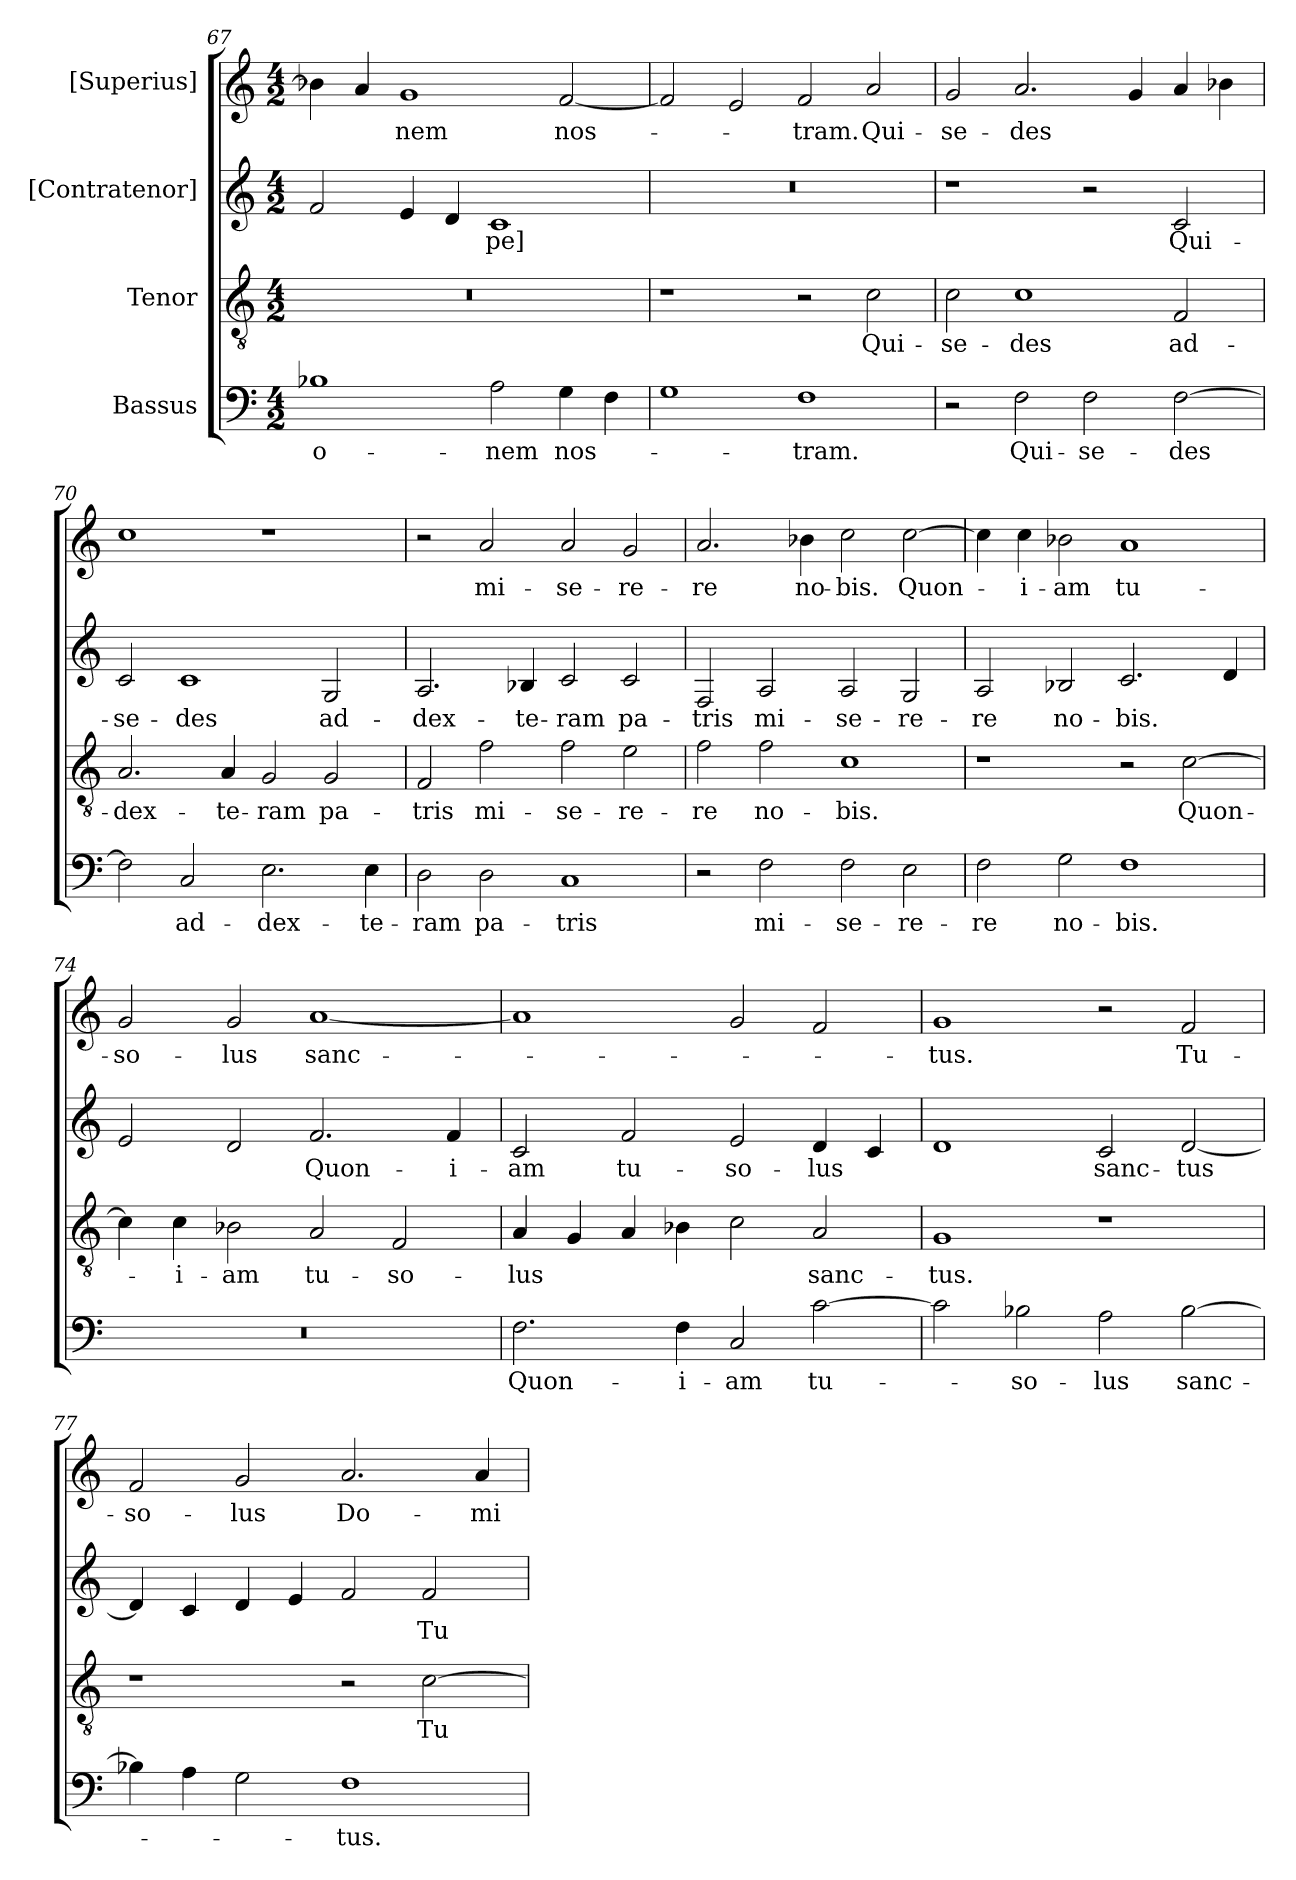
**kern	**text	**kern	**text	**kern	**text	**kern	**text
*part4	*part4	*part3	*part3	*part2	*part2	*part1	*part1
*staff4	*staff4	*staff3	*staff3	*staff2	*staff2	*staff1	*staff1
*I"Bassus	*	*I"Tenor	*	*I"[Contratenor]	*	*I"[Superius]	*
*clefF4	*	*clefGv2	*	*clefG2	*	*clefG2	*
*k[]	*	*k[]	*	*k[]	*	*k[]	*
*M4/2	*	*M4/2	*	*M4/2	*	*M4/2	*
=67	=67	=67	=67	=67	=67	=67	=67
1B-X\	-o-	0r	.	2f/	.	4b-X\]	.
.	.	.	.	.	.	4a/	.
.	.	.	.	4e/	.	1g/	-nem
.	.	.	.	4d/	.	.	.
2A\	-nem	.	.	1c/	-pe]	.	.
4G\	nos-	.	.	.	.	[2f/	nos-
4F\	.	.	.	.	.	.	.
=68	=68	=68	=68	=68	=68	=68	=68
1G\	.	1r	.	0r	.	2f/]	.
.	.	.	.	.	.	2e/	.
1F\	-tram.	2r	.	.	.	2f/	-tram.
.	.	2c\	Qui-	.	.	2a/	Qui-
=69	=69	=69	=69	=69	=69	=69	=69
2r	.	2c\	se-	1r	.	2g/	se-
2F\	Qui-	1c\	-des	.	.	2.a/	-des
2F\	se-	.	.	2r	.	.	.
.	.	.	.	.	.	4g/	.
[2F\	-des	2F/	ad-	2c/	Qui-	4a/	.
.	.	.	.	.	.	4b-X\	.
=70	=70	=70	=70	=70	=70	=70	=70
2F\]	.	2.A/	dex-	2c/	se-	1cc\	.
2C/	ad-	.	.	1c/	-des	.	.
.	.	4A/	-te-	.	.	.	.
2.E\	dex-	2G/	-ram	.	.	1r	.
.	.	2G/	pa-	2G/	ad-	.	.
4E\	-te-	.	.	.	.	.	.
=71	=71	=71	=71	=71	=71	=71	=71
2D\	-ram	2F/	-tris	2.A/	dex-	2r	.
2D\	pa-	2f\	mi-	.	.	2a/	mi-
.	.	.	.	4B-X/	-te-	.	.
1C/	-tris	2f\	-se-	2c/	-ram	2a/	-se-
.	.	2e\	-re-	2c/	pa-	2g/	-re-
=72	=72	=72	=72	=72	=72	=72	=72
2r	.	2f\	-re	2F/	-tris	2.a/	-re
2F\	mi-	2f\	no-	2A/	mi-	.	.
.	.	.	.	.	.	4b-X\	no-
2F\	-se-	1c\	-bis.	2A/	-se-	2cc\	-bis.
2E\	-re-	.	.	2G/	-re-	[2cc\	Quon-
=73	=73	=73	=73	=73	=73	=73	=73
2F\	-re	1r	.	2A/	-re	4cc\]	.
.	.	.	.	.	.	4cc\	-i-
2G\	no-	.	.	2B-X/	no-	2b-X\	-am
1F\	-bis.	2r	.	2.c/	-bis.	1a/	tu-
.	.	[2c\	Quon-	.	.	.	.
.	.	.	.	4d/	.	.	.
=74	=74	=74	=74	=74	=74	=74	=74
0r	.	4c\]	.	2e/	.	2g/	so-
.	.	4c\	-i-	.	.	.	.
.	.	2B-X\	-am	2d/	.	2g/	-lus
.	.	2A/	tu-	2.f/	Quon-	[1a/	sanc-
.	.	2F/	so-	.	.	.	.
.	.	.	.	4f/	-i-	.	.
=75	=75	=75	=75	=75	=75	=75	=75
2.F\	Quon-	4A/	-lus	2c/	-am	1a/]	.
.	.	4G/	.	.	.	.	.
.	.	4A/	.	2f/	tu-	.	.
4F\	-i-	4B-X\	.	.	.	.	.
2C/	-am	2c\	.	2e/	so-	2g/	.
[2c\	tu-	2A/	sanc-	4d/	-lus	2f/	.
.	.	.	.	4c/	.	.	.
=76	=76	=76	=76	=76	=76	=76	=76
2c\]	.	1G/	-tus.	1d/	.	1g/	-tus.
2B-X\	so-	.	.	.	.	.	.
2A\	-lus	1r	.	2c/	sanc-	2r	.
[2B-\	sanc-	.	.	[2d/	-tus	2f/	Tu-
=77	=77	=77	=77	=77	=77	=77	=77
4B-X\]	.	1r	.	4d/]	.	2f/	so-
4A\	.	.	.	4c/	.	.	.
2G\	.	.	.	4d/	.	2g/	-lus
.	.	.	.	4e/	.	.	.
1F\	-tus.	2r	.	2f/	.	2.a/	Do-
.	.	[2c\	Tu-	2f/	Tu-	.	.
.	.	.	.	.	.	4a/	-mi-
=	=	=	=	=	=	=	=
*-	*-	*-	*-	*-	*-	*-	*-
